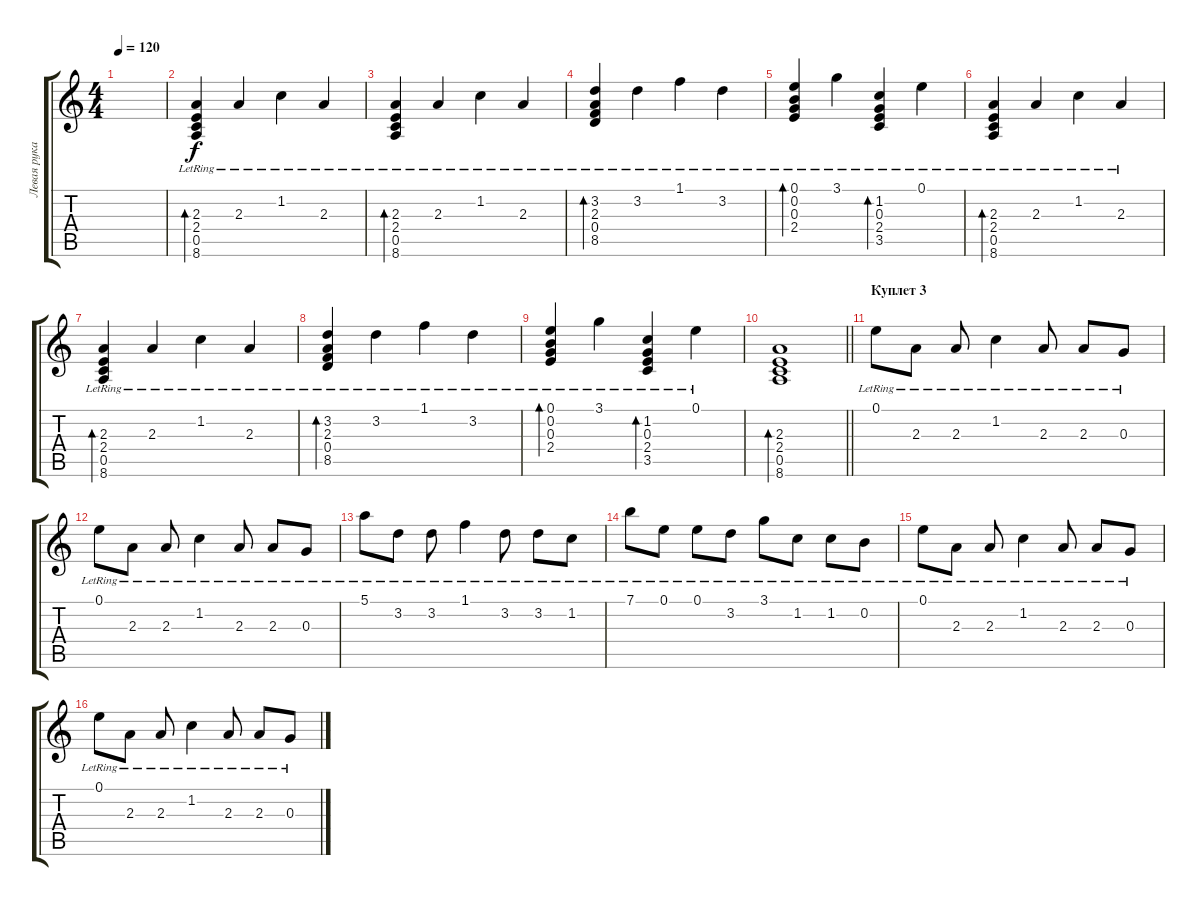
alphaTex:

\track ("Левая рука" "Левая рука") {instrument acousticguitarsteel}
\staff {score tabs}
\tuning (E4 B3 G3 D3 A2 E2) {hide}
\ts (4 4)
\tempo 120
\clef g2
\ks c
|
(2.3 2.4 0.5{lr} 8.6).4{bd 60} 2.3{lr}.4 1.2{lr}.4 2.3{lr}.4 |
(2.3 2.4 0.5{lr} 8.6).4{bd 60} 2.3{lr}.4 1.2{lr}.4 2.3{lr}.4 |
(3.2 2.3 0.4{lr} 8.5).4{bd 60} 3.2{lr}.4 1.1{lr}.4 3.2{lr}.4 |
(0.1 0.2 0.3 2.4{lr}).4{bd 60} 3.1{lr}.4 (1.2 0.3 2.4 3.5{lr}).4{bd 60} 0.1{lr}.4 |
(2.3 2.4 0.5{lr} 8.6).4{bd 60} 2.3{lr}.4 1.2{lr}.4 2.3{lr}.4 |
(2.3 2.4 0.5{lr} 8.6).4{bd 60} 2.3{lr}.4 1.2{lr}.4 2.3{lr}.4 |
(3.2 2.3 0.4{lr} 8.5).4{bd 60} 3.2{lr}.4 1.1{lr}.4 3.2{lr}.4 |
(0.1 0.2 0.3 2.4{lr}).4{bd 60} 3.1{lr}.4 (1.2 0.3 2.4 3.5{lr}).4{bd 60} 0.1{lr}.4 |
\barLineRight lightlight
(2.3 2.4 0.5 8.6).1{bd 60} |
\section ("" "Куплет 3")
0.1{lr}.8 2.3{lr}.8 2.3{lr}.8 1.2{lr}.4 2.3{lr}.8 2.3{lr}.8 0.3{lr}.8 |
0.1{lr}.8 2.3{lr}.8 2.3{lr}.8 1.2{lr}.4 2.3{lr}.8 2.3{lr}.8 0.3{lr}.8 |
5.1{lr}.8 3.2{lr}.8 3.2{lr}.8 1.1{lr}.4 3.2{lr}.8 3.2{lr}.8 1.2{lr}.8 |
7.1{lr}.8 0.1{lr}.8 0.1{lr}.8 3.2{lr}.8 3.1{lr}.8 1.2{lr}.8 1.2{lr}.8 0.2{lr}.8 |
0.1{lr}.8 2.3{lr}.8 2.3{lr}.8 1.2{lr}.4 2.3{lr}.8 2.3{lr}.8 0.3{lr}.8 |
0.1{lr}.8 2.3{lr}.8 2.3{lr}.8 1.2{lr}.4 2.3{lr}.8 2.3{lr}.8 0.3{lr}.8
